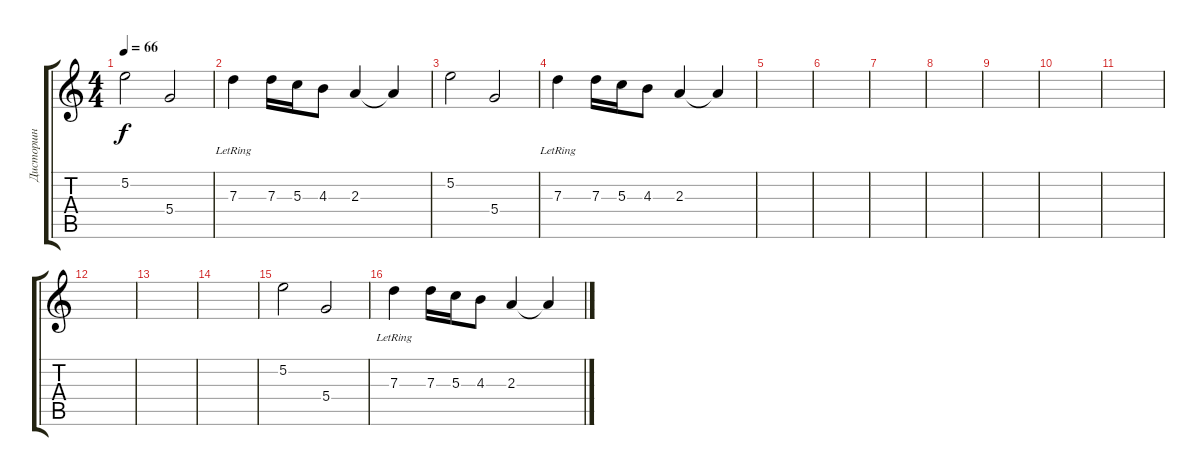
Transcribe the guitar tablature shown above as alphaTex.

\track ("Дисторшн" "Дисторшн") {instrument distortionguitar}
\staff {score tabs}
\tuning (E4 B3 G3 D3 A2 E2) {hide}
\ts (4 4)
\tempo 66
\clef g2
\ks c
5.2.2{dy f} 5.4.2 |
7.3{lr}.4 7.3.16 5.3.16 4.3.8 2.3.4 2.3{t}.4 |
5.2.2 5.4.2 |
7.3{lr}.4 7.3.16 5.3.16 4.3.8 2.3.4 2.3{t}.4 |
|
|
|
|
|
|
|
|
|
|
5.2.2 5.4.2 |
7.3{lr}.4 7.3.16 5.3.16 4.3.8 2.3.4 2.3{t}.4
